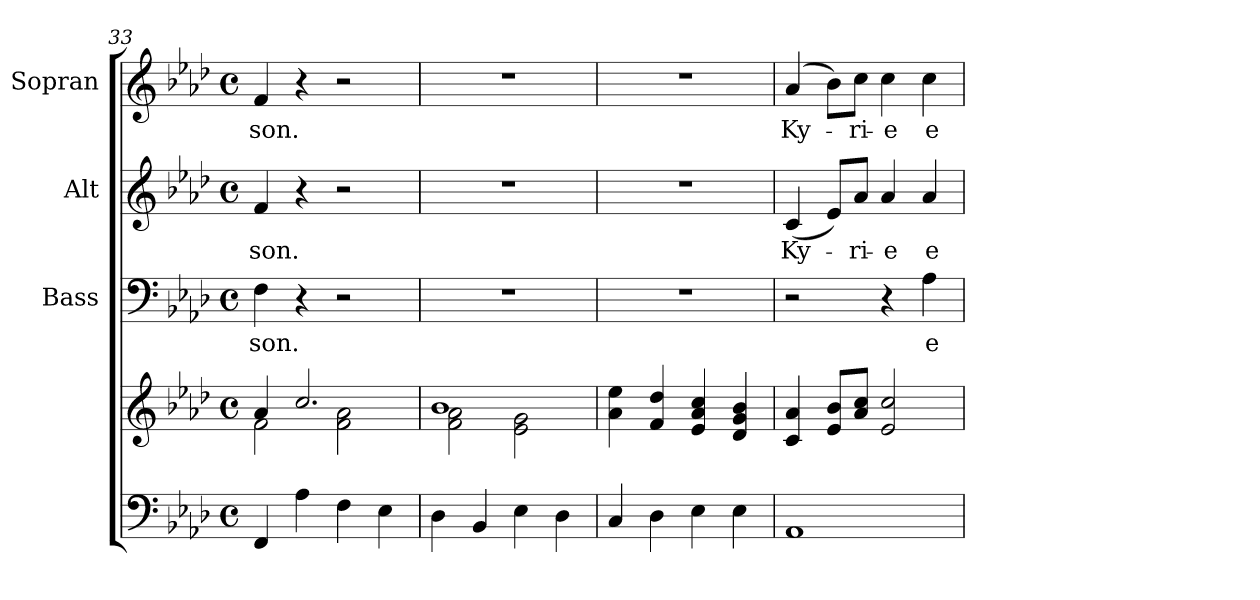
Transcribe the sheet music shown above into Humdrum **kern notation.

**kern	**kern	**kern	**text	**kern	**text	**kern	**text
*part4	*part4	*part3	*part3	*part2	*part2	*part1	*part1
*staff5	*staff4	*staff3	*staff3	*staff2	*staff2	*staff1	*staff1
*	*	*I"Bass	*	*I"Alt	*	*I"Sopran	*
*	*	*I'B.	*	*I'A.	*	*I'S.	*
*clefF4	*clefG2	*clefF4	*	*clefG2	*	*clefG2	*
*k[b-e-a-d-]	*k[b-e-a-d-]	*k[b-e-a-d-]	*	*k[b-e-a-d-]	*	*k[b-e-a-d-]	*
*A-:	*A-:	*A-:	*	*A-:	*	*A-:	*
*M4/4	*M4/4	*M4/4	*	*M4/4	*	*M4/4	*
*met(c)	*met(c)	*met(c)	*	*met(c)	*	*met(c)	*
=33	=33	=33	=33	=33	=33	=33	=33
*	*^	*	*	*	*	*	*
!	!	!	!	!LO:LY:b	!	!LO:LY:b	!	!LO:LY:b
4FF/	4a-/	2f\	4F\	-son.	4f/	-son.	4f/	-son.
4A-\	2.cc/	.	4r	.	4r	.	4r	.
4F\	.	2f\ 2a-\	2r	.	2r	.	2r	.
4E-\	.	.	.	.	.	.	.	.
=34	=34	=34	=34	=34	=34	=34	=34	=34
4D-\	1b-	2f\ 2a-\	1r	.	1r	.	1r	.
4BB-/	.	.	.	.	.	.	.	.
4E-\	.	2e-\ 2g\	.	.	.	.	.	.
4D-\	.	.	.	.	.	.	.	.
*	*v	*v	*	*	*	*	*	*
=35	=35	=35	=35	=35	=35	=35	=35
4C/	4a-\ 4ee-\	1r	.	1r	.	1r	.
4D-\	4f/ 4dd-/	.	.	.	.	.	.
4E-\	4e-/ 4a-/ 4cc/	.	.	.	.	.	.
4E-\	4d-/ 4g/ 4b-/	.	.	.	.	.	.
=36	=36	=36	=36	=36	=36	=36	=36
!	!	!	!	!	!LO:LY:b	!	!LO:LY:b
1AA-	4c/ 4a-/	2r	.	(<4c/	Ky-	(4a-/	Ky-
.	8e-/ 8b-/L	.	.	8e-/L)	.	8b-\L)	.
!	!	!	!	!	!LO:LY:b	!	!LO:LY:b
.	8a-/ 8cc/J	.	.	8a-/J	-ri-	8cc\J	-ri-
!	!	!	!	!	!LO:LY:b	!	!LO:LY:b
.	2e-/ 2cc/	4r	.	4a-/	-e	4cc\	-e
!	!	!	!LO:LY:b	!	!LO:LY:b	!	!LO:LY:b
.	.	4A-\	e-	4a-/	e-	4cc\	e-
=	=	=	=	=	=	=	=
*-	*-	*-	*-	*-	*-	*-	*-
